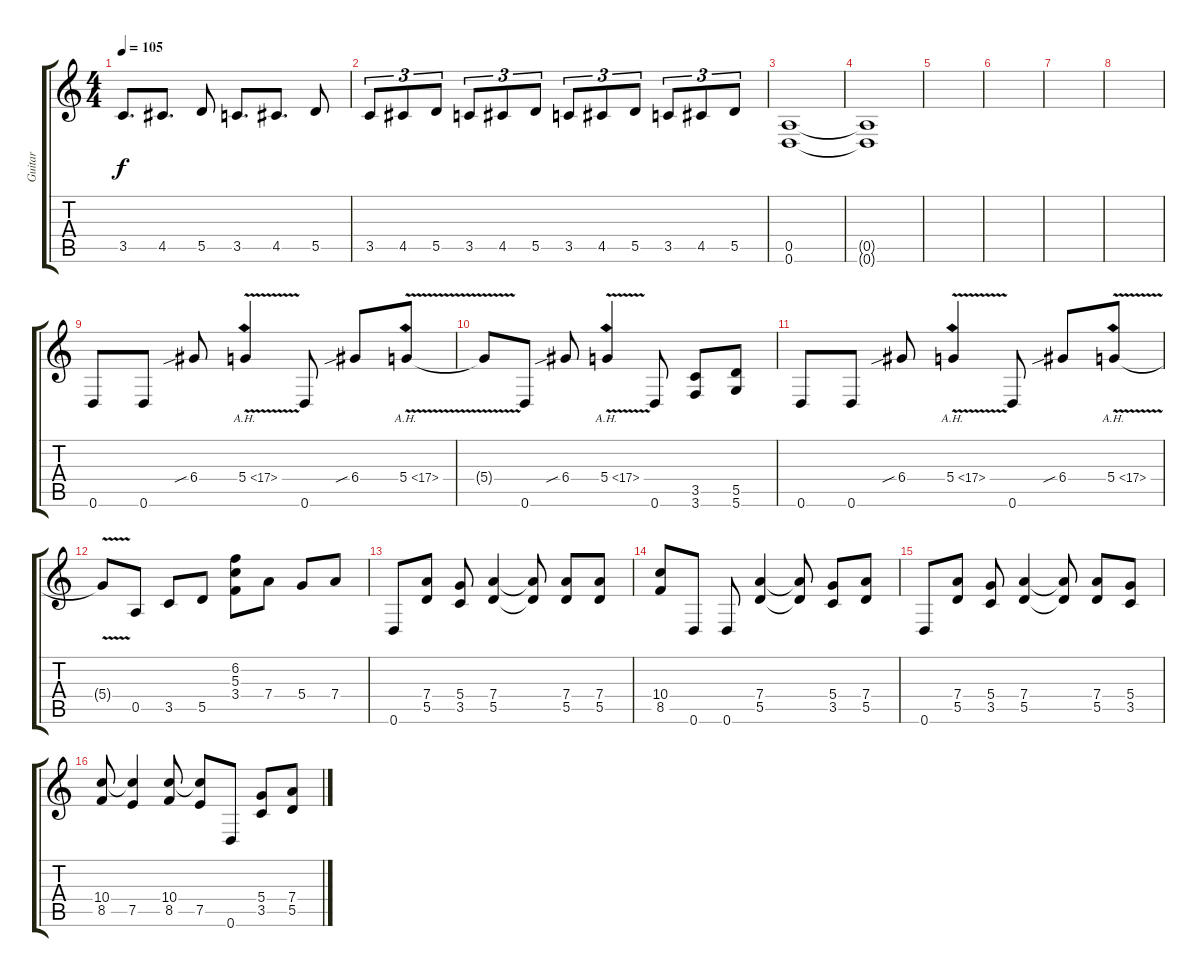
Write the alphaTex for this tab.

\track ("Guitar" "Guitar") {instrument distortionguitar}
\staff {score tabs}
\tuning (E4 B3 G3 D3 A2 D2) {hide}
\ts (4 4)
\tempo 105
\clef g2
\ks c
3.5.8{d dy f} 4.5.8{d} 5.5.8 3.5.8{d} 4.5.8{d} 5.5.8 |
3.5.8{tu (3 2)} 4.5.8{tu (3 2)} 5.5.8{tu (3 2)} 3.5.8{tu (3 2)} 4.5.8{tu (3 2)} 5.5.8{tu (3 2)} 3.5.8{tu (3 2)} 4.5.8{tu (3 2)} 5.5.8{tu (3 2)} 3.5.8{tu (3 2)} 4.5.8{tu (3 2)} 5.5.8{tu (3 2)} |
(0.5 0.6).1 |
(0.5{t} 0.6{t}).1 |
|
|
|
|
0.6.8 0.6.8 6.4{sib}.8 5.4{ah 12 v}.4 0.6.8 6.4{sib}.8 5.4{ah 12 v}.8 |
5.4{t}.8 0.6.8 6.4{sib}.8 5.4{ah 12 v}.4 0.6.8 (3.5 3.6).8 (5.5 5.6).8 |
0.6.8 0.6.8 6.4{sib}.8 5.4{ah 12 v}.4 0.6.8 6.4{sib}.8 5.4{ah 12 v}.8 |
5.4{t}.8 0.5.8 3.5.8 5.5.8 (6.2 5.3 3.4).8 7.4.8 5.4.8 7.4.8 |
0.6.8 (7.4 5.5).8 (5.4 3.5).8 (7.4 5.5).4 (7.4{t} 5.5{t}).8 (7.4 5.5).8 (7.4 5.5).8 |
(10.4 8.5).8 0.6.8 0.6.8 (7.4 5.5).4 (7.4{t} 5.5{t}).8 (5.4 3.5).8 (7.4 5.5).8 |
0.6.8 (7.4 5.5).8 (5.4 3.5).8 (7.4 5.5).4 (7.4{t} 5.5{t}).8 (7.4 5.5).8 (5.4 3.5).8 |
(10.4 8.5).8 (10.4{t} 7.5).4 (10.4 8.5).8 (10.4{t} 7.5).8 0.6.8 (5.4 3.5).8 (7.4 5.5).8
